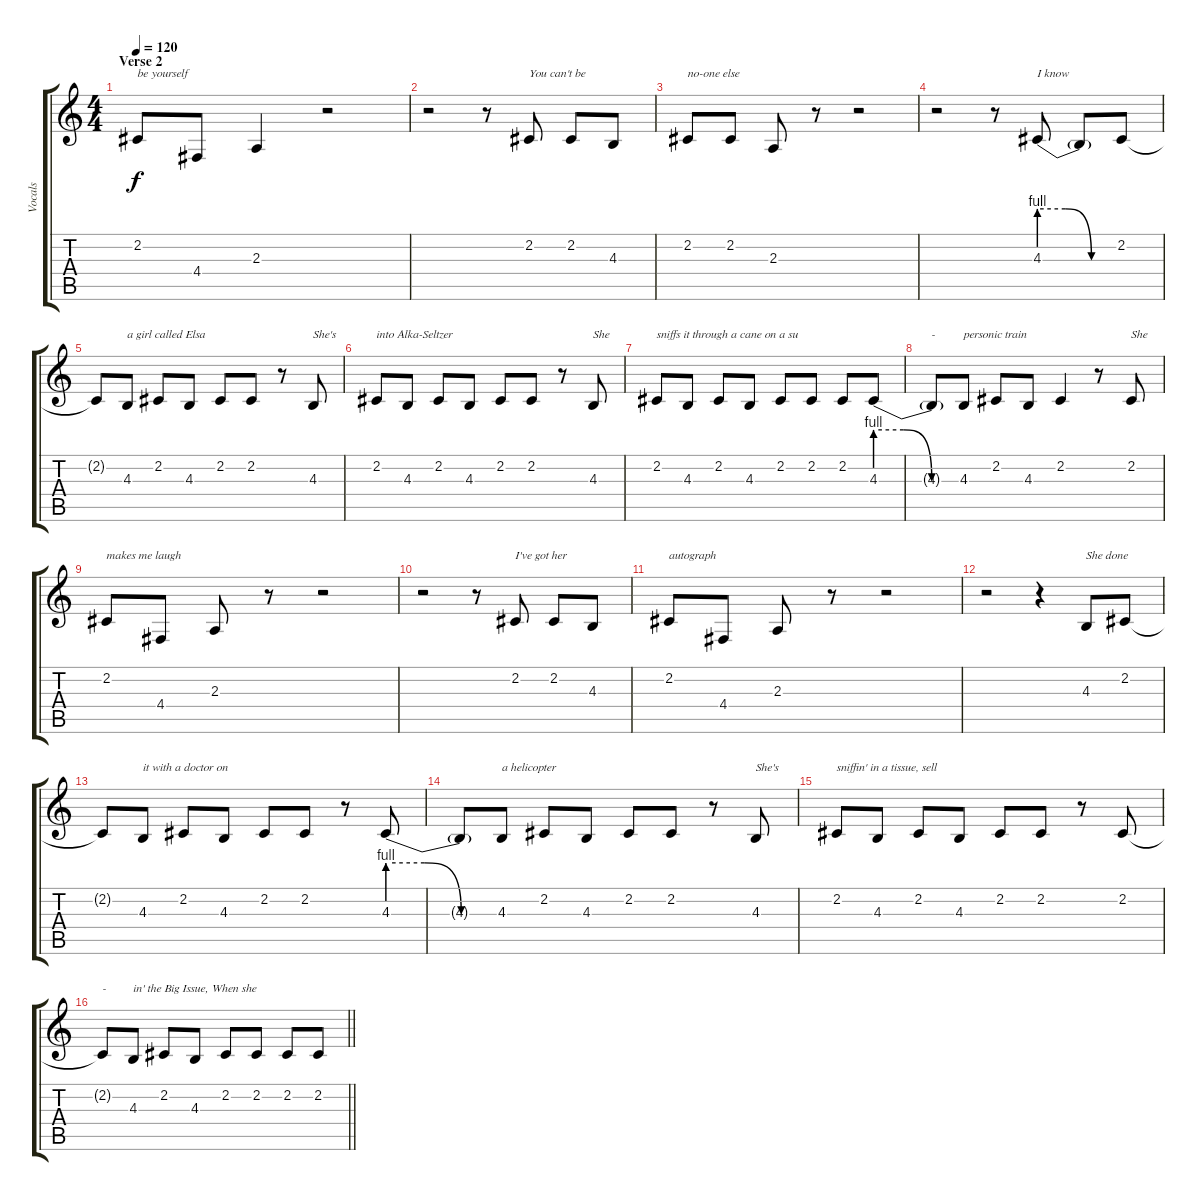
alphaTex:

\track ("Vocals" "Vocals") {instrument tenorsax}
\staff {score tabs}
\tuning (E4 B3 G3 D3 A2 E2) {hide}
\ts (4 4)
\section ("" "Verse 2")
\tempo 120
\clef g2
\ks c
2.2.8{txt "be yourself" dy f} 4.4.8 2.3.4 r.2 |
r.2 r.8 2.2.8{txt "You can't be"} 2.2.8 4.3.8 |
2.2.8{txt "no-one else"} 2.2.8 2.3.8 r.8 r.2 |
r.2 r.8 4.3{be (custom 0 4 20 4 40 0 60 0)}.8{txt "I know"} 4.3{t}.8 2.2.8 |
2.2{t}.8 4.3.8{txt "a girl called Elsa"} 2.2.8 4.3.8 2.2.8 2.2.8 r.8 4.3.8{txt "She's"} |
2.2.8{txt "into Alka-Seltzer"} 4.3.8 2.2.8 4.3.8 2.2.8 2.2.8 r.8 4.3.8{txt "She"} |
2.2.8{txt "sniffs it through a cane on a su"} 4.3.8 2.2.8 4.3.8 2.2.8 2.2.8 2.2.8 4.3{be (custom 0 4 20 4 40 0 60 0)}.8 |
4.3{t}.8{txt "-"} 4.3.8{txt "personic train"} 2.2.8 4.3.8 2.2.4 r.8 2.2.8{txt "She"} |
2.2.8{txt "makes me laugh"} 4.4.8 2.3.8 r.8 r.2 |
r.2 r.8 2.2.8{txt "I've got her"} 2.2.8 4.3.8 |
2.2.8{txt "autograph"} 4.4.8 2.3.8 r.8 r.2 |
r.2 r.4 4.3.8{txt "She done"} 2.2.8 |
2.2{t}.8 4.3.8{txt "it with a doctor on"} 2.2.8 4.3.8 2.2.8 2.2.8 r.8 4.3{be (custom 0 4 20 4 40 0 60 0)}.8 |
4.3{t}.8 4.3.8{txt "a helicopter"} 2.2.8 4.3.8 2.2.8 2.2.8 r.8 4.3.8{txt "She's"} |
2.2.8{txt "sniffin' in a tissue, sell"} 4.3.8 2.2.8 4.3.8 2.2.8 2.2.8 r.8 2.2.8 |
\barLineRight lightlight
2.2{t}.8{txt "-"} 4.3.8{txt "in' the Big Issue, When she"} 2.2.8 4.3.8 2.2.8 2.2.8 2.2.8 2.2.8
